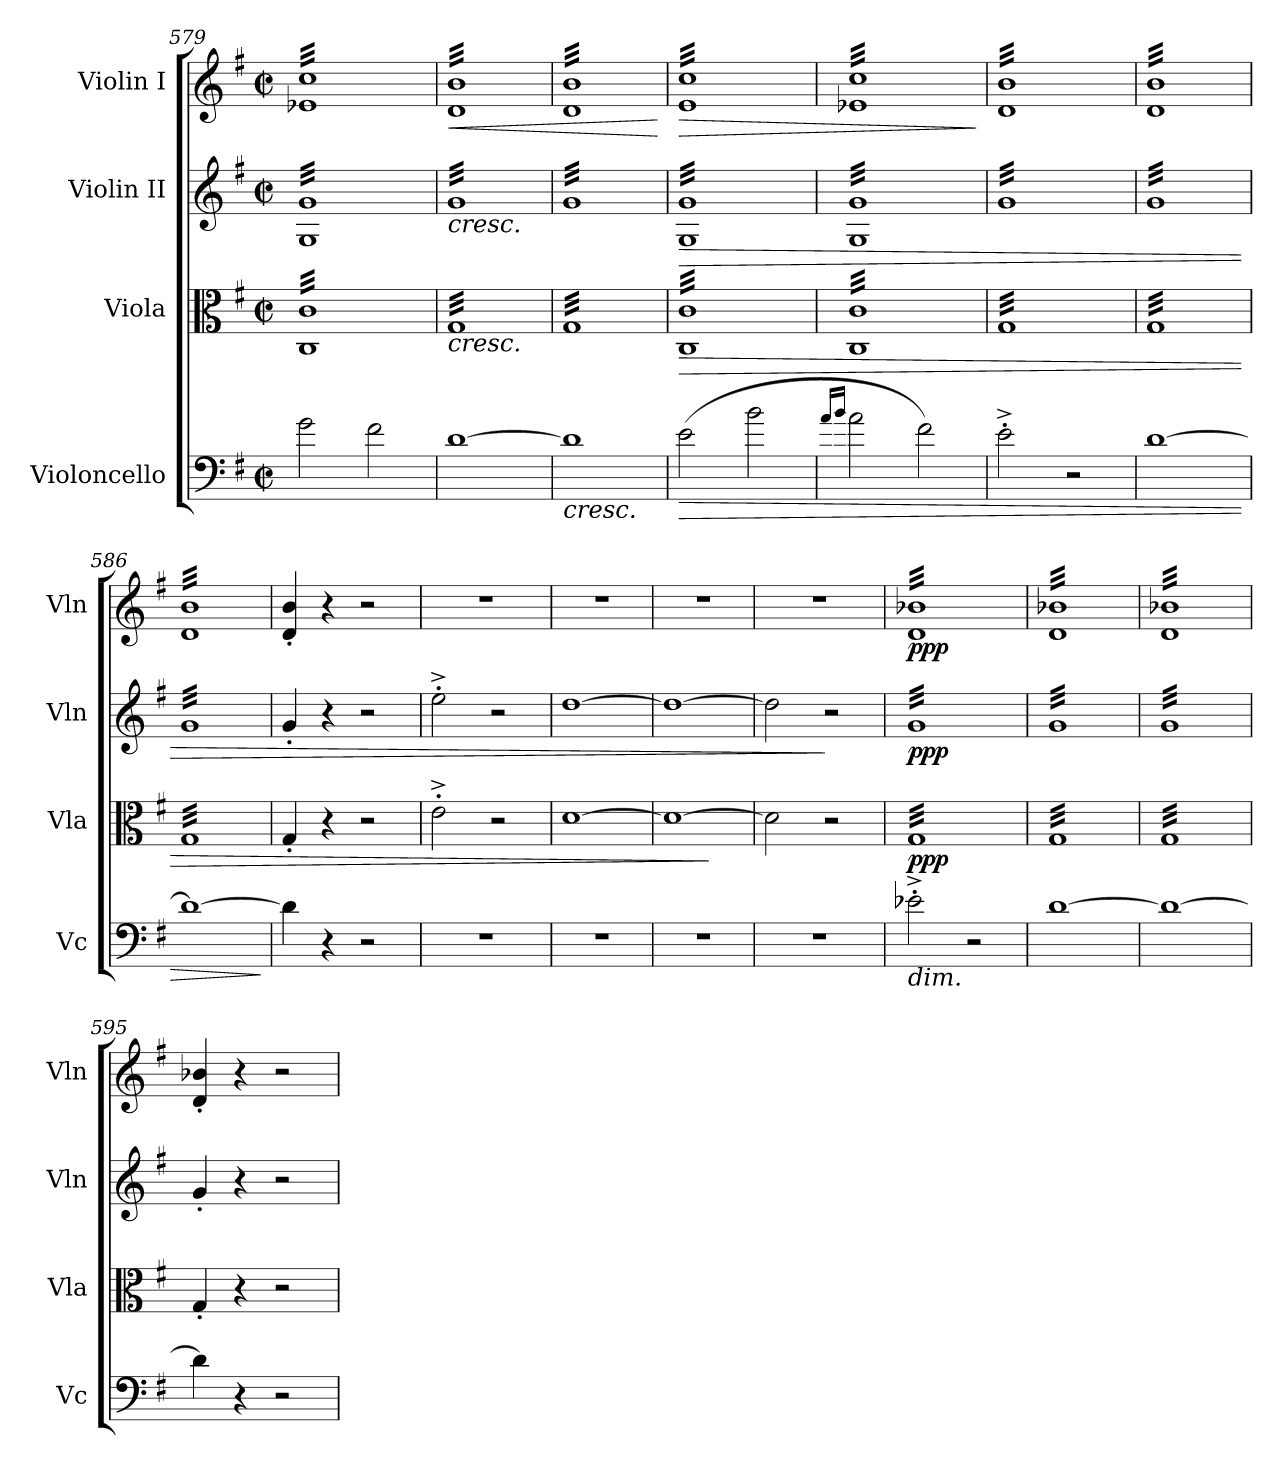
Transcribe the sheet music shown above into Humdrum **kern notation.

**kern	**dynam	**kern	**dynam	**kern	**dynam	**kern	**dynam
*part4	*part4	*part3	*part3	*part2	*part2	*part1	*part1
*staff4	*staff4	*staff3	*staff3	*staff2	*staff2	*staff1	*staff1
*I"Violoncello	*	*I"Viola	*	*I"Violin II	*	*I"Violin I	*
*I'Vc	*	*I'Vla	*	*I'Vln	*	*I'Vln	*
*clefF4	*	*clefC3	*	*clefG2	*	*clefG2	*
*k[f#]	*	*k[f#]	*	*k[f#]	*	*k[f#]	*
*M2/2	*	*M2/2	*	*M2/2	*	*M2/2	*
*met(c|)	*	*met(c|)	*	*met(c|)	*	*met(c|)	*
=579	=579	=579	=579	=579	=579	=579	=579
*	*	*tremolo	*	*	*	*	*
*	*	*	*	*tremolo	*	*	*
*	*	*	*	*	*	*tremolo	*
2g\	.	32C 32cLLL	.	32G 32gLLL	.	32e-X 32ccLLL	.
.	.	32C 32c	.	32G 32g	.	32e-X 32cc	.
.	.	32C 32c	.	32G 32g	.	32e-X 32cc	.
.	.	32C 32c	.	32G 32g	.	32e-X 32cc	.
.	.	32C 32c	.	32G 32g	.	32e-X 32cc	.
.	.	32C 32c	.	32G 32g	.	32e-X 32cc	.
.	.	32C 32c	.	32G 32g	.	32e-X 32cc	.
.	.	32C 32c	.	32G 32g	.	32e-X 32cc	.
.	.	32C 32c	.	32G 32g	.	32e-X 32cc	.
.	.	32C 32c	.	32G 32g	.	32e-X 32cc	.
.	.	32C 32c	.	32G 32g	.	32e-X 32cc	.
.	.	32C 32c	.	32G 32g	.	32e-X 32cc	.
.	.	32C 32c	.	32G 32g	.	32e-X 32cc	.
.	.	32C 32c	.	32G 32g	.	32e-X 32cc	.
.	.	32C 32c	.	32G 32g	.	32e-X 32cc	.
.	.	32C 32c	.	32G 32g	.	32e-X 32cc	.
2f#\	.	32C 32c	.	32G 32g	.	32e-X 32cc	.
.	.	32C 32c	.	32G 32g	.	32e-X 32cc	.
.	.	32C 32c	.	32G 32g	.	32e-X 32cc	.
.	.	32C 32c	.	32G 32g	.	32e-X 32cc	.
.	.	32C 32c	.	32G 32g	.	32e-X 32cc	.
.	.	32C 32c	.	32G 32g	.	32e-X 32cc	.
.	.	32C 32c	.	32G 32g	.	32e-X 32cc	.
.	.	32C 32c	.	32G 32g	.	32e-X 32cc	.
.	.	32C 32c	.	32G 32g	.	32e-X 32cc	.
.	.	32C 32c	.	32G 32g	.	32e-X 32cc	.
.	.	32C 32c	.	32G 32g	.	32e-X 32cc	.
.	.	32C 32c	.	32G 32g	.	32e-X 32cc	.
.	.	32C 32c	.	32G 32g	.	32e-X 32cc	.
.	.	32C 32c	.	32G 32g	.	32e-X 32cc	.
.	.	32C 32c	.	32G 32g	.	32e-X 32cc	.
.	.	32C 32cJJJ	.	32G 32gJJJ	.	32e-X 32ccJJJ	.
=580	=580	=580	=580	=580	=580	=580	=580
!	!	!	!LO:HP:b	!	!LO:HP:b	!	!LO:HP:b
[1d	.	32GLLL	<	32gLLL	<	32d 32bLLL	<
.	.	32G	.	32g	.	32d 32b	.
.	.	32G	.	32g	.	32d 32b	.
.	.	32G	.	32g	.	32d 32b	.
.	.	32G	.	32g	.	32d 32b	.
.	.	32G	.	32g	.	32d 32b	.
.	.	32G	.	32g	.	32d 32b	.
.	.	32G	.	32g	.	32d 32b	.
.	.	32G	.	32g	.	32d 32b	.
.	.	32G	.	32g	.	32d 32b	.
.	.	32G	.	32g	.	32d 32b	.
.	.	32G	.	32g	.	32d 32b	.
.	.	32G	.	32g	.	32d 32b	.
.	.	32G	.	32g	.	32d 32b	.
.	.	32G	.	32g	.	32d 32b	.
.	.	32G	.	32g	.	32d 32b	.
.	.	32G	.	32g	.	32d 32b	.
.	.	32G	.	32g	.	32d 32b	.
.	.	32G	.	32g	.	32d 32b	.
.	.	32G	.	32g	.	32d 32b	.
.	.	32G	.	32g	.	32d 32b	.
.	.	32G	.	32g	.	32d 32b	.
.	.	32G	.	32g	.	32d 32b	.
.	.	32G	.	32g	.	32d 32b	.
.	.	32G	.	32g	.	32d 32b	.
.	.	32G	.	32g	.	32d 32b	.
.	.	32G	.	32g	.	32d 32b	.
.	.	32G	.	32g	.	32d 32b	.
.	.	32G	.	32g	.	32d 32b	.
.	.	32G	.	32g	.	32d 32b	.
.	.	32G	.	32g	.	32d 32b	.
.	.	32GJJJ	.	32gJJJ	.	32d 32bJJJ	.
=581	=581	=581	=581	=581	=581	=581	=581
!	!LO:HP:b	!	!	!	!	!	!
1d]	<	32GLLL	.	32gLLL	.	32d 32bLLL	.
.	.	32G	.	32g	.	32d 32b	.
.	.	32G	.	32g	.	32d 32b	.
.	.	32G	.	32g	.	32d 32b	.
.	.	32G	.	32g	.	32d 32b	.
.	.	32G	.	32g	.	32d 32b	.
.	.	32G	.	32g	.	32d 32b	.
.	.	32G	.	32g	.	32d 32b	.
.	.	32G	.	32g	.	32d 32b	.
.	.	32G	.	32g	.	32d 32b	.
.	.	32G	.	32g	.	32d 32b	.
.	.	32G	.	32g	.	32d 32b	.
.	.	32G	.	32g	.	32d 32b	.
.	.	32G	.	32g	.	32d 32b	.
.	.	32G	.	32g	.	32d 32b	.
.	.	32G	.	32g	.	32d 32b	.
.	.	32G	.	32g	.	32d 32b	.
.	.	32G	.	32g	.	32d 32b	.
.	.	32G	.	32g	.	32d 32b	.
.	.	32G	.	32g	.	32d 32b	.
.	.	32G	.	32g	.	32d 32b	.
.	.	32G	.	32g	.	32d 32b	.
.	.	32G	.	32g	.	32d 32b	.
.	.	32G	.	32g	.	32d 32b	.
.	.	32G	.	32g	.	32d 32b	.
.	.	32G	.	32g	.	32d 32b	.
.	.	32G	.	32g	.	32d 32b	.
.	.	32G	.	32g	.	32d 32b	.
.	.	32G	.	32g	.	32d 32b	.
.	.	32G	.	32g	.	32d 32b	.
.	.	32G	.	32g	.	32d 32b	.
.	.	32GJJJ	.	32gJJJ	.	32d 32bJJJ	.
.	.	.	.	.	.	.	[
=582	=582	=582	=582	=582	=582	=582	=582
!	!LO:HP:b	!	!LO:HP:b	!	!LO:HP:b	!	!LO:HP:b
(>2e\	>	32C 32cLLL	>	32G 32gLLL	>	32e 32ccLLL	>
.	.	32C 32c	.	32G 32g	.	32e 32cc	.
.	.	32C 32c	.	32G 32g	.	32e 32cc	.
.	.	32C 32c	.	32G 32g	.	32e 32cc	.
.	.	32C 32c	.	32G 32g	.	32e 32cc	.
.	.	32C 32c	.	32G 32g	.	32e 32cc	.
.	.	32C 32c	.	32G 32g	.	32e 32cc	.
.	.	32C 32c	.	32G 32g	.	32e 32cc	.
.	.	32C 32c	.	32G 32g	.	32e 32cc	.
.	.	32C 32c	.	32G 32g	.	32e 32cc	.
.	.	32C 32c	.	32G 32g	.	32e 32cc	.
.	.	32C 32c	.	32G 32g	.	32e 32cc	.
.	.	32C 32c	.	32G 32g	.	32e 32cc	.
.	.	32C 32c	.	32G 32g	.	32e 32cc	.
.	.	32C 32c	.	32G 32g	.	32e 32cc	.
.	.	32C 32c	.	32G 32g	.	32e 32cc	.
2b\	.	32C 32c	.	32G 32g	.	32e 32cc	.
.	.	32C 32c	.	32G 32g	.	32e 32cc	.
.	.	32C 32c	.	32G 32g	.	32e 32cc	.
.	.	32C 32c	.	32G 32g	.	32e 32cc	.
.	.	32C 32c	.	32G 32g	.	32e 32cc	.
.	.	32C 32c	.	32G 32g	.	32e 32cc	.
.	.	32C 32c	.	32G 32g	.	32e 32cc	.
.	.	32C 32c	.	32G 32g	.	32e 32cc	.
.	.	32C 32c	.	32G 32g	.	32e 32cc	.
.	.	32C 32c	.	32G 32g	.	32e 32cc	.
.	.	32C 32c	.	32G 32g	.	32e 32cc	.
.	.	32C 32c	.	32G 32g	.	32e 32cc	.
.	.	32C 32c	.	32G 32g	.	32e 32cc	.
.	.	32C 32c	.	32G 32g	.	32e 32cc	.
.	.	32C 32c	.	32G 32g	.	32e 32cc	.
.	.	32C 32cJJJ	.	32G 32gJJJ	.	32e 32ccJJJ	.
.	[	.	.	.	.	.	.
=583	=583	=583	=583	=583	=583	=583	=583
16qa/LL	.	.	.	.	.	.	.
16qb/JJ	.	.	.	.	.	.	.
2a\	.	32C 32cLLL	.	32G 32gLLL	.	32e-X 32ccLLL	.
.	.	32C 32c	.	32G 32g	.	32e-X 32cc	.
.	.	32C 32c	.	32G 32g	.	32e-X 32cc	.
.	.	32C 32c	.	32G 32g	.	32e-X 32cc	.
.	.	32C 32c	.	32G 32g	.	32e-X 32cc	.
.	.	32C 32c	.	32G 32g	.	32e-X 32cc	.
.	.	32C 32c	.	32G 32g	.	32e-X 32cc	.
.	.	32C 32c	.	32G 32g	.	32e-X 32cc	.
.	.	32C 32c	.	32G 32g	.	32e-X 32cc	.
.	.	32C 32c	.	32G 32g	.	32e-X 32cc	.
.	.	32C 32c	.	32G 32g	.	32e-X 32cc	.
.	.	32C 32c	.	32G 32g	.	32e-X 32cc	.
.	.	32C 32c	.	32G 32g	.	32e-X 32cc	.
.	.	32C 32c	.	32G 32g	.	32e-X 32cc	.
.	.	32C 32c	.	32G 32g	.	32e-X 32cc	.
.	.	32C 32c	.	32G 32g	.	32e-X 32cc	.
2f#\)	.	32C 32c	.	32G 32g	.	32e-X 32cc	.
.	.	32C 32c	.	32G 32g	.	32e-X 32cc	.
.	.	32C 32c	.	32G 32g	.	32e-X 32cc	.
.	.	32C 32c	.	32G 32g	.	32e-X 32cc	.
.	.	32C 32c	.	32G 32g	.	32e-X 32cc	.
.	.	32C 32c	.	32G 32g	.	32e-X 32cc	.
.	.	32C 32c	.	32G 32g	.	32e-X 32cc	.
.	.	32C 32c	.	32G 32g	.	32e-X 32cc	.
.	.	32C 32c	.	32G 32g	.	32e-X 32cc	.
.	.	32C 32c	.	32G 32g	.	32e-X 32cc	.
.	.	32C 32c	.	32G 32g	.	32e-X 32cc	.
.	.	32C 32c	.	32G 32g	.	32e-X 32cc	.
.	.	32C 32c	.	32G 32g	.	32e-X 32cc	.
.	.	32C 32c	.	32G 32g	.	32e-X 32cc	.
.	.	32C 32c	.	32G 32g	.	32e-X 32cc	.
.	.	32C 32cJJJ	.	32G 32gJJJ	.	32e-X 32ccJJJ	.
.	.	.	[	.	[	.	]
!!LO:PB:g=z
=584	=584	=584	=584	=584	=584	=584	=584
2e'^\	.	32GLLL	.	32gLLL	.	32d 32bLLL	.
.	.	32G	.	32g	.	32d 32b	.
.	.	32G	.	32g	.	32d 32b	.
.	.	32G	.	32g	.	32d 32b	.
.	.	32G	.	32g	.	32d 32b	.
.	.	32G	.	32g	.	32d 32b	.
.	.	32G	.	32g	.	32d 32b	.
.	.	32G	.	32g	.	32d 32b	.
.	.	32G	.	32g	.	32d 32b	.
.	.	32G	.	32g	.	32d 32b	.
.	.	32G	.	32g	.	32d 32b	.
.	.	32G	.	32g	.	32d 32b	.
.	.	32G	.	32g	.	32d 32b	.
.	.	32G	.	32g	.	32d 32b	.
.	.	32G	.	32g	.	32d 32b	.
.	.	32G	.	32g	.	32d 32b	.
2r	.	32G	.	32g	.	32d 32b	.
.	.	32G	.	32g	.	32d 32b	.
.	.	32G	.	32g	.	32d 32b	.
.	.	32G	.	32g	.	32d 32b	.
.	.	32G	.	32g	.	32d 32b	.
.	.	32G	.	32g	.	32d 32b	.
.	.	32G	.	32g	.	32d 32b	.
.	.	32G	.	32g	.	32d 32b	.
.	.	32G	.	32g	.	32d 32b	.
.	.	32G	.	32g	.	32d 32b	.
.	.	32G	.	32g	.	32d 32b	.
.	.	32G	.	32g	.	32d 32b	.
.	.	32G	.	32g	.	32d 32b	.
.	.	32G	.	32g	.	32d 32b	.
.	.	32G	.	32g	.	32d 32b	.
.	.	32GJJJ	.	32gJJJ	.	32d 32bJJJ	.
=585	=585	=585	=585	=585	=585	=585	=585
[1d	.	32GLLL	.	32gLLL	.	32d 32bLLL	.
.	.	32G	.	32g	.	32d 32b	.
.	.	32G	.	32g	.	32d 32b	.
.	.	32G	.	32g	.	32d 32b	.
.	.	32G	.	32g	.	32d 32b	.
.	.	32G	.	32g	.	32d 32b	.
.	.	32G	.	32g	.	32d 32b	.
.	.	32G	.	32g	.	32d 32b	.
.	.	32G	.	32g	.	32d 32b	.
.	.	32G	.	32g	.	32d 32b	.
.	.	32G	.	32g	.	32d 32b	.
.	.	32G	.	32g	.	32d 32b	.
.	.	32G	.	32g	.	32d 32b	.
.	.	32G	.	32g	.	32d 32b	.
.	.	32G	.	32g	.	32d 32b	.
.	.	32G	.	32g	.	32d 32b	.
.	.	32G	.	32g	.	32d 32b	.
.	.	32G	.	32g	.	32d 32b	.
.	.	32G	.	32g	.	32d 32b	.
.	.	32G	.	32g	.	32d 32b	.
.	.	32G	.	32g	.	32d 32b	.
.	.	32G	.	32g	.	32d 32b	.
.	.	32G	.	32g	.	32d 32b	.
.	.	32G	.	32g	.	32d 32b	.
.	.	32G	.	32g	.	32d 32b	.
.	.	32G	.	32g	.	32d 32b	.
.	.	32G	.	32g	.	32d 32b	.
.	.	32G	.	32g	.	32d 32b	.
.	.	32G	.	32g	.	32d 32b	.
.	.	32G	.	32g	.	32d 32b	.
.	.	32G	.	32g	.	32d 32b	.
.	.	32GJJJ	.	32gJJJ	.	32d 32bJJJ	.
=586	=586	=586	=586	=586	=586	=586	=586
1d_	.	32GLLL	.	32gLLL	.	32d 32bLLL	.
.	.	32G	.	32g	.	32d 32b	.
.	.	32G	.	32g	.	32d 32b	.
.	.	32G	.	32g	.	32d 32b	.
.	.	32G	.	32g	.	32d 32b	.
.	.	32G	.	32g	.	32d 32b	.
.	.	32G	.	32g	.	32d 32b	.
.	.	32G	.	32g	.	32d 32b	.
.	.	32G	.	32g	.	32d 32b	.
.	.	32G	.	32g	.	32d 32b	.
.	.	32G	.	32g	.	32d 32b	.
.	.	32G	.	32g	.	32d 32b	.
.	.	32G	.	32g	.	32d 32b	.
.	.	32G	.	32g	.	32d 32b	.
.	.	32G	.	32g	.	32d 32b	.
.	.	32G	.	32g	.	32d 32b	.
.	.	32G	.	32g	.	32d 32b	.
.	.	32G	.	32g	.	32d 32b	.
.	.	32G	.	32g	.	32d 32b	.
.	.	32G	.	32g	.	32d 32b	.
.	.	32G	.	32g	.	32d 32b	.
.	.	32G	.	32g	.	32d 32b	.
.	.	32G	.	32g	.	32d 32b	.
.	.	32G	.	32g	.	32d 32b	.
.	.	32G	.	32g	.	32d 32b	.
.	.	32G	.	32g	.	32d 32b	.
.	.	32G	.	32g	.	32d 32b	.
.	.	32G	.	32g	.	32d 32b	.
.	.	32G	.	32g	.	32d 32b	.
.	.	32G	.	32g	.	32d 32b	.
.	.	32G	.	32g	.	32d 32b	.
.	.	32GJJJ	.	32gJJJ	.	32d 32bJJJ	.
*	*	*	*	*	*	*Xtremolo	*
*	*	*	*	*Xtremolo	*	*	*
*	*	*Xtremolo	*	*	*	*	*
.	]	.	.	.	.	.	.
=587	=587	=587	=587	=587	=587	=587	=587
4d\]	.	4G'/	.	4g'/	.	4d/' 4b/'	.
4r	.	4r	.	4r	.	4r	.
2r	.	2r	.	2r	.	2r	.
=588	=588	=588	=588	=588	=588	=588	=588
1r	.	2e'^\	.	2ee'^\	.	1r	.
.	.	2r	.	2r	.	.	.
=589	=589	=589	=589	=589	=589	=589	=589
1r	.	[1d	.	[1dd	.	1r	.
=590	=590	=590	=590	=590	=590	=590	=590
1r	.	1d_	.	1dd_	.	1r	.
.	.	.	]	.	.	.	.
=591	=591	=591	=591	=591	=591	=591	=591
1r	.	2d\]	.	2dd\]	.	1r	.
.	.	2r	.	2r	]	.	.
=592	=592	=592	=592	=592	=592	=592	=592
!LO:TX:b:i:t=dim.	!	!	!	!	!	!	!
!	!	!	!LO:DY:b	!	!LO:DY:b	!	!LO:DY:b
*	*	*tremolo	*	*	*	*	*
*	*	*	*	*tremolo	*	*	*
*	*	*	*	*	*	*tremolo	*
2e-X'^\	.	32GLLL	ppp	32gLLL	ppp	32d 32b-XLLL	ppp
.	.	32G	.	32g	.	32d 32b-X	.
.	.	32G	.	32g	.	32d 32b-X	.
.	.	32G	.	32g	.	32d 32b-X	.
.	.	32G	.	32g	.	32d 32b-X	.
.	.	32G	.	32g	.	32d 32b-X	.
.	.	32G	.	32g	.	32d 32b-X	.
.	.	32G	.	32g	.	32d 32b-X	.
.	.	32G	.	32g	.	32d 32b-X	.
.	.	32G	.	32g	.	32d 32b-X	.
.	.	32G	.	32g	.	32d 32b-X	.
.	.	32G	.	32g	.	32d 32b-X	.
.	.	32G	.	32g	.	32d 32b-X	.
.	.	32G	.	32g	.	32d 32b-X	.
.	.	32G	.	32g	.	32d 32b-X	.
.	.	32G	.	32g	.	32d 32b-X	.
2r	.	32G	.	32g	.	32d 32b-X	.
.	.	32G	.	32g	.	32d 32b-X	.
.	.	32G	.	32g	.	32d 32b-X	.
.	.	32G	.	32g	.	32d 32b-X	.
.	.	32G	.	32g	.	32d 32b-X	.
.	.	32G	.	32g	.	32d 32b-X	.
.	.	32G	.	32g	.	32d 32b-X	.
.	.	32G	.	32g	.	32d 32b-X	.
.	.	32G	.	32g	.	32d 32b-X	.
.	.	32G	.	32g	.	32d 32b-X	.
.	.	32G	.	32g	.	32d 32b-X	.
.	.	32G	.	32g	.	32d 32b-X	.
.	.	32G	.	32g	.	32d 32b-X	.
.	.	32G	.	32g	.	32d 32b-X	.
.	.	32G	.	32g	.	32d 32b-X	.
.	.	32GJJJ	.	32gJJJ	.	32d 32b-XJJJ	.
=593	=593	=593	=593	=593	=593	=593	=593
[1d	.	32GLLL	.	32gLLL	.	32d 32b-XLLL	.
.	.	32G	.	32g	.	32d 32b-X	.
.	.	32G	.	32g	.	32d 32b-X	.
.	.	32G	.	32g	.	32d 32b-X	.
.	.	32G	.	32g	.	32d 32b-X	.
.	.	32G	.	32g	.	32d 32b-X	.
.	.	32G	.	32g	.	32d 32b-X	.
.	.	32G	.	32g	.	32d 32b-X	.
.	.	32G	.	32g	.	32d 32b-X	.
.	.	32G	.	32g	.	32d 32b-X	.
.	.	32G	.	32g	.	32d 32b-X	.
.	.	32G	.	32g	.	32d 32b-X	.
.	.	32G	.	32g	.	32d 32b-X	.
.	.	32G	.	32g	.	32d 32b-X	.
.	.	32G	.	32g	.	32d 32b-X	.
.	.	32G	.	32g	.	32d 32b-X	.
.	.	32G	.	32g	.	32d 32b-X	.
.	.	32G	.	32g	.	32d 32b-X	.
.	.	32G	.	32g	.	32d 32b-X	.
.	.	32G	.	32g	.	32d 32b-X	.
.	.	32G	.	32g	.	32d 32b-X	.
.	.	32G	.	32g	.	32d 32b-X	.
.	.	32G	.	32g	.	32d 32b-X	.
.	.	32G	.	32g	.	32d 32b-X	.
.	.	32G	.	32g	.	32d 32b-X	.
.	.	32G	.	32g	.	32d 32b-X	.
.	.	32G	.	32g	.	32d 32b-X	.
.	.	32G	.	32g	.	32d 32b-X	.
.	.	32G	.	32g	.	32d 32b-X	.
.	.	32G	.	32g	.	32d 32b-X	.
.	.	32G	.	32g	.	32d 32b-X	.
.	.	32GJJJ	.	32gJJJ	.	32d 32b-XJJJ	.
=594	=594	=594	=594	=594	=594	=594	=594
1d_	.	32GLLL	.	32gLLL	.	32d 32b-XLLL	.
.	.	32G	.	32g	.	32d 32b-X	.
.	.	32G	.	32g	.	32d 32b-X	.
.	.	32G	.	32g	.	32d 32b-X	.
.	.	32G	.	32g	.	32d 32b-X	.
.	.	32G	.	32g	.	32d 32b-X	.
.	.	32G	.	32g	.	32d 32b-X	.
.	.	32G	.	32g	.	32d 32b-X	.
.	.	32G	.	32g	.	32d 32b-X	.
.	.	32G	.	32g	.	32d 32b-X	.
.	.	32G	.	32g	.	32d 32b-X	.
.	.	32G	.	32g	.	32d 32b-X	.
.	.	32G	.	32g	.	32d 32b-X	.
.	.	32G	.	32g	.	32d 32b-X	.
.	.	32G	.	32g	.	32d 32b-X	.
.	.	32G	.	32g	.	32d 32b-X	.
.	.	32G	.	32g	.	32d 32b-X	.
.	.	32G	.	32g	.	32d 32b-X	.
.	.	32G	.	32g	.	32d 32b-X	.
.	.	32G	.	32g	.	32d 32b-X	.
.	.	32G	.	32g	.	32d 32b-X	.
.	.	32G	.	32g	.	32d 32b-X	.
.	.	32G	.	32g	.	32d 32b-X	.
.	.	32G	.	32g	.	32d 32b-X	.
.	.	32G	.	32g	.	32d 32b-X	.
.	.	32G	.	32g	.	32d 32b-X	.
.	.	32G	.	32g	.	32d 32b-X	.
.	.	32G	.	32g	.	32d 32b-X	.
.	.	32G	.	32g	.	32d 32b-X	.
.	.	32G	.	32g	.	32d 32b-X	.
.	.	32G	.	32g	.	32d 32b-X	.
.	.	32GJJJ	.	32gJJJ	.	32d 32b-XJJJ	.
*	*	*	*	*	*	*Xtremolo	*
*	*	*	*	*Xtremolo	*	*	*
*	*	*Xtremolo	*	*	*	*	*
=595	=595	=595	=595	=595	=595	=595	=595
4d\]	.	4G'/	.	4g'/	.	4d/' 4b-X/'	.
4r	.	4r	.	4r	.	4r	.
2r	.	2r	.	2r	.	2r	.
=	=	=	=	=	=	=	=
*-	*-	*-	*-	*-	*-	*-	*-
